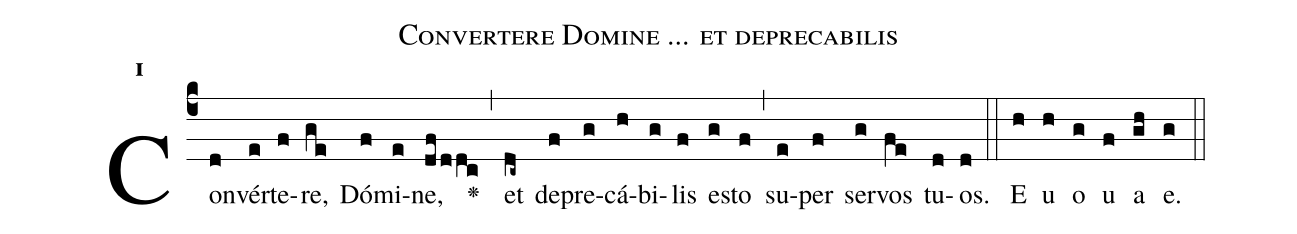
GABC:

name:Convertere Domine ... et deprecabilis;
office-part:Antiphona;
mode:1;
%%
initial-style: 1;
name: Convertere Domine ... et deprecabilis;
book: Psalterium monasticum, p. 197;
occasion: Psalterium Hebdomada III Feria V;
office-part: Officium Lectionis Ant 3;
user-notes: ;
commentary: ;
annotation: 1g;
centering-scheme: english;
fontsize: 12;
font: OFLSortsMillGoudy;
height: 11;
width: 4.5;
%%
(c4)Con(d)vér(e)te(f)re,(ge) Dó(f)mi(e)ne,(df/d/dc) <v>\greheightstar</v>(,) et(dc~) de(f)pre(g)cá(h)bi(g)lis(f) e(g)sto(f) (,) su(e)per(f) ser(g)vos(fe) tu(d)os.(d) (::)
E(h) u(h) o(g) u(f) a(gh) e.(g) (::)
